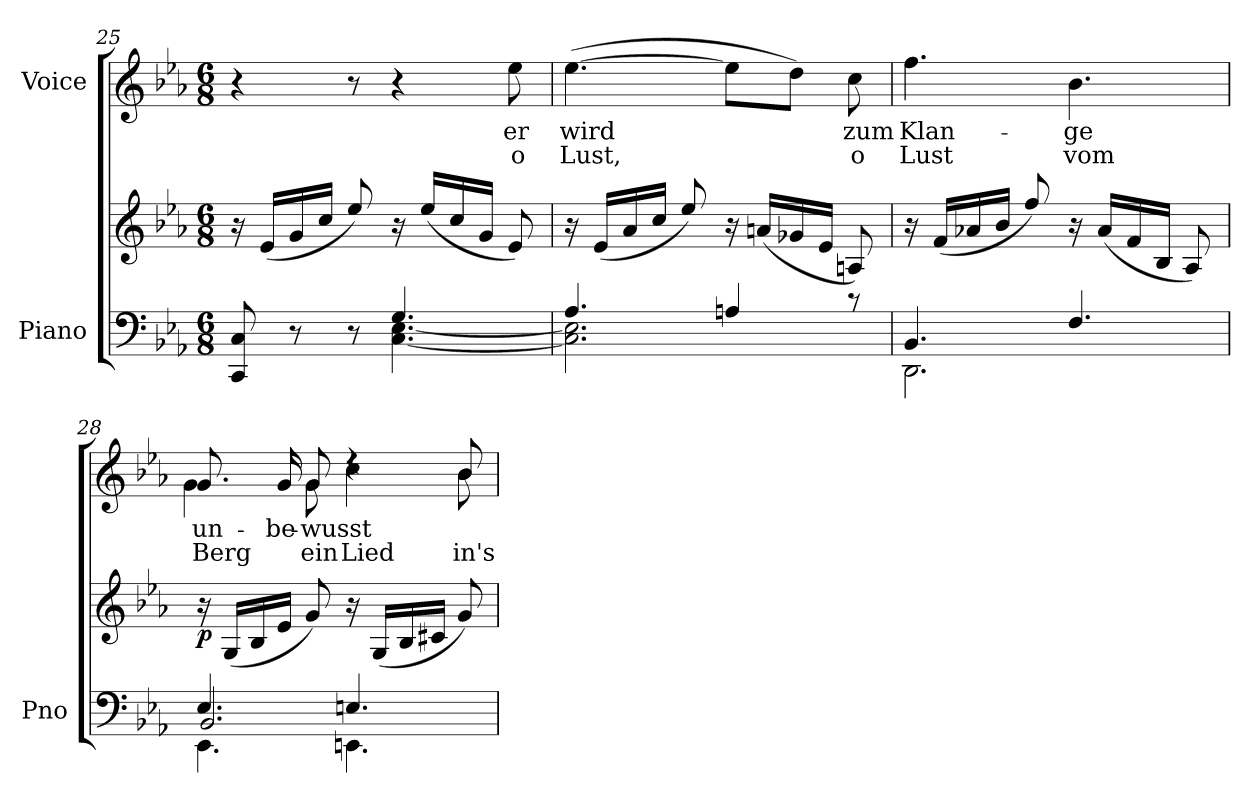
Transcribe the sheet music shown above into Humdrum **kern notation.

**kern	**kern	**dynam	**kern	**text	**text
*part2	*part2	*part2	*part1	*part1	*part1
*staff3	*staff2	*staff2/3	*staff1	*staff1	*staff1
*I"Piano	*	*	*I"Voice	*	*
*I'Pno	*	*	*	*	*
!!LO:LB:g=z
*clefF4	*clefG2	*	*clefG2	*	*
*k[b-e-a-]	*k[b-e-a-]	*	*k[b-e-a-]	*	*
*M6/8	*M6/8	*	*M6/8	*	*
=25	=25	=25	=25	=25	=25
*^	*	*	*	*	*
8CC/ 8C/	4.ryy	16r	.	4r	.	.
.	.	(<16e-/LL	.	.	.	.
8r	.	16g/	.	.	.	.
.	.	16cc/JJ	.	.	.	.
8r	.	8ee-/)	.	8r	.	.
4.G/	[4.C\ [4.E-\	16r	.	4r	.	.
.	.	(<16ee-/LL	.	.	.	.
.	.	16cc/	.	.	.	.
.	.	16g/JJ	.	.	.	.
!	!	!	!	!	!LO:LY:b	!LO:LY:b
.	.	8e-/)	.	8ee-\	er	o
=26	=26	=26	=26	=26	=26	=26
!	!	!	!	!	!LO:LY:b	!LO:LY:b
4.A-/	2.C\] 2.E-\]	16r	.	(>[4.ee-\	wird	Lust,
.	.	(<16e-/LL	.	.	.	.
.	.	16a-/	.	.	.	.
.	.	16cc/JJ	.	.	.	.
.	.	8ee-/)	.	.	.	.
4An/	.	16r	.	8ee-\L]	.	.
.	.	(<16an/LL	.	.	.	.
.	.	16g-X/	.	8dd\J)	.	.
.	.	16e-/JJ	.	.	.	.
!	!	!	!	!	!LO:LY:b	!LO:LY:b
8r	.	8An/)	.	8cc\	zum	o
=27	=27	=27	=27	=27	=27	=27
!	!	!	!	!	!LO:LY:b	!LO:LY:b
4.BB-/	2.DD\	16r	.	4.ff\	Klan-	Lust
.	.	(<16f/LL	.	.	.	.
.	.	16a-X/	.	.	.	.
.	.	16b-/JJ	.	.	.	.
.	.	8ff/)	.	.	.	.
!	!	!	!	!	!LO:LY:b	!LO:LY:b
4.F/	.	16r	.	4.b-\	-ge	vom
.	.	(<16a-/LL	.	.	.	.
.	.	16f/	.	.	.	.
.	.	16B-/JJ	.	.	.	.
.	.	8A-/)	.	.	.	.
=28	=28	=28	=28	=28	=28	=28
*	*^	*	*	*	*	*
!	!	!	!	!LO:DY:b	!	!LO:LY:b	!LO:LY:b
*	*	*	*	*	*^	*	*
4.E-/	2.BB-/	4.EE-\	16r	p	8.g/	4g\	un-	Berg
.	.	.	(<16G/LL	.	.	.	.	.
.	.	.	16B-/	.	.	.	.	.
!	!	!	!	!	!	!	!LO:LY:b	!
.	.	.	16e-/JJ	.	16g/	.	-be-	.
!	!	!	!	!	!	!	!LO:LY:b	!LO:LY:b
.	.	.	8g/)	.	8g/	8g\	-wusst	ein
!	!	!	!	!	!	!	!	!LO:LY:b
4.En/	.	4.EEn\	16r	.	4rdd	4cc\	.	Lied
.	.	.	(<16G/LL	.	.	.	.	.
.	.	.	16B-/	.	.	.	.	.
.	.	.	16c#X/JJ	.	.	.	.	.
!	!	!	!	!	!	!	!LO:LY:b	!
!	!	!	!	!	!	!	!	!LO:LY:b
.	.	.	8g/)	.	8b-/	8b-\	.	in's
*v	*v	*v	*	*	*v	*v	*	*
=	=	=	=	=	=
*-	*-	*-	*-	*-	*-
